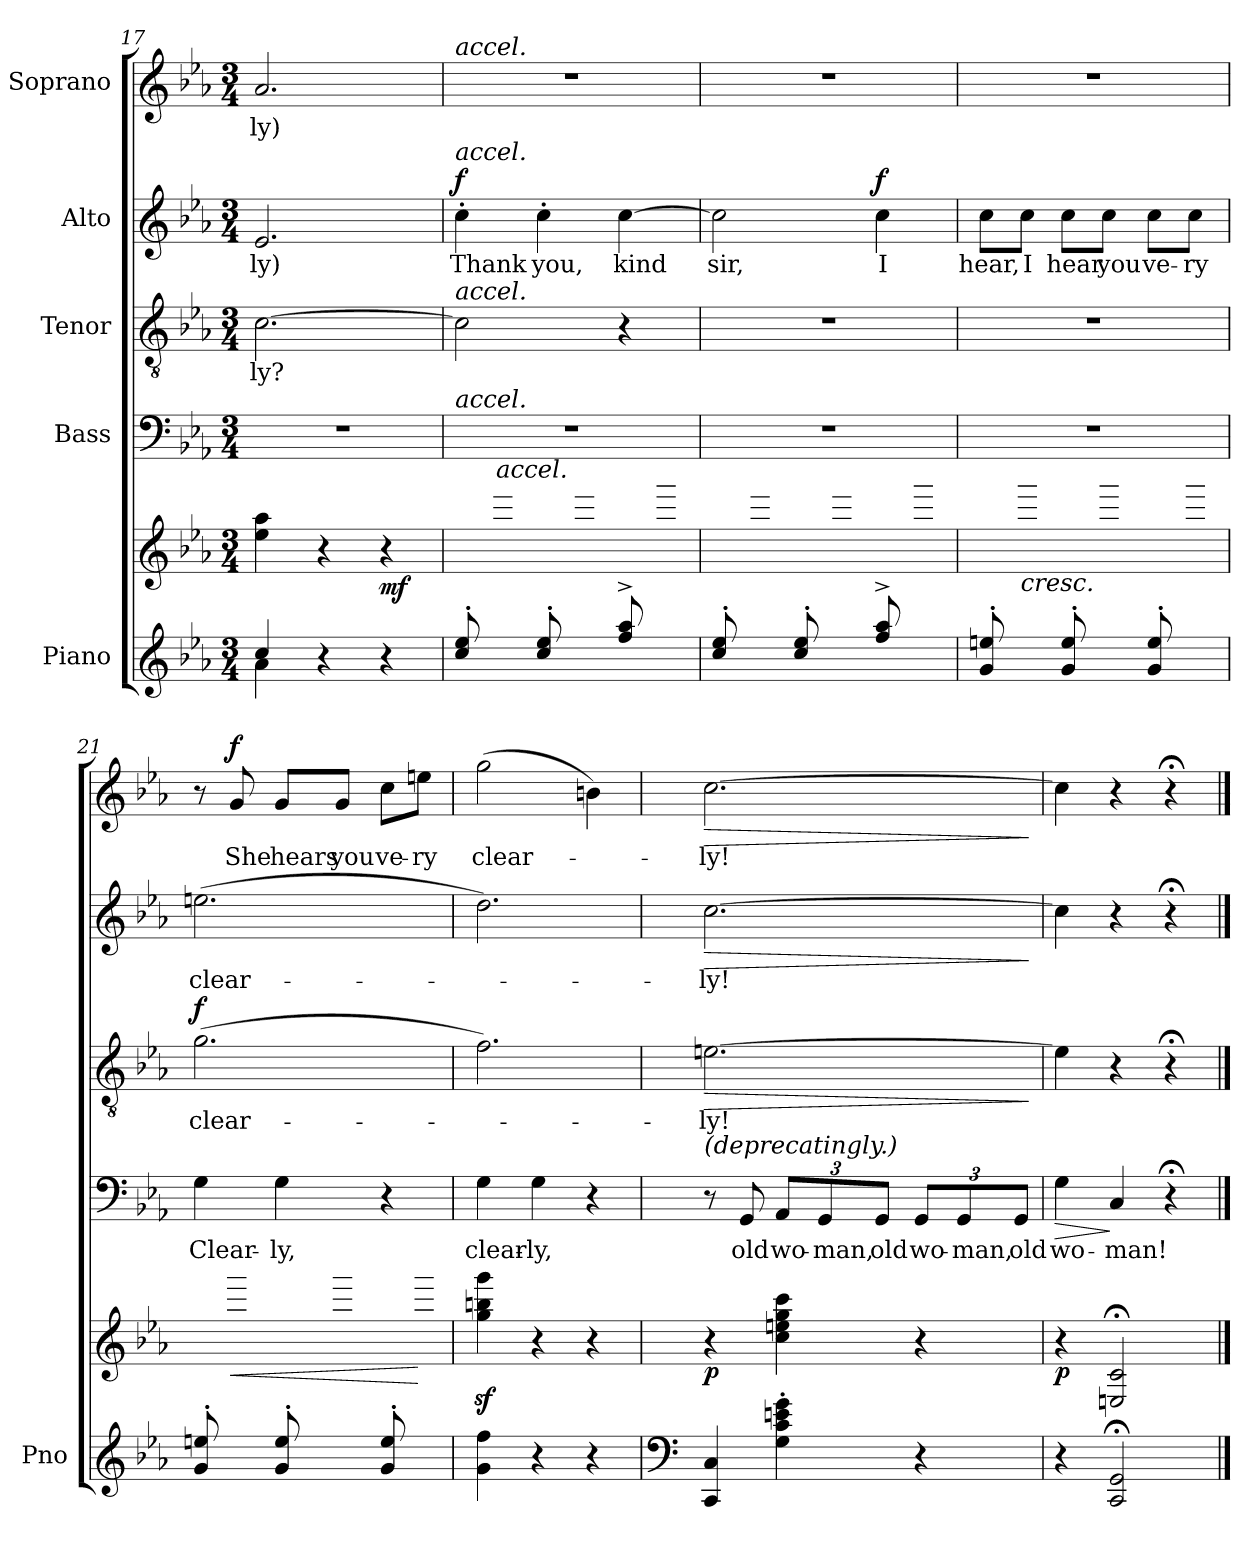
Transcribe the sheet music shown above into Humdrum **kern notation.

**kern	**kern	**dynam	**kern	**text	**dynam	**kern	**text	**dynam	**kern	**text	**dynam	**kern	**text	**dynam
*part5	*part5	*part5	*part4	*part4	*part4	*part3	*part3	*part3	*part2	*part2	*part2	*part1	*part1	*part1
*staff6	*staff5	*staff5/6	*staff4	*staff4	*staff4	*staff3	*staff3	*staff3	*staff2	*staff2	*staff2	*staff1	*staff1	*staff1
*I"Piano	*	*	*I"Bass	*	*	*I"Tenor	*	*	*I"Alto	*	*	*I"Soprano	*	*
*I'Pno	*	*	*	*	*	*	*	*	*	*	*	*	*	*
*clefG2	*clefG2	*	*clefF4	*	*	*clefGv2	*	*	*clefG2	*	*	*clefG2	*	*
*k[b-e-a-]	*k[b-e-a-]	*	*k[b-e-a-]	*	*	*k[b-e-a-]	*	*	*k[b-e-a-]	*	*	*k[b-e-a-]	*	*
*M3/4	*M3/4	*	*M3/4	*	*	*M3/4	*	*	*M3/4	*	*	*M3/4	*	*
=17	=17	=17	=17	=17	=17	=17	=17	=17	=17	=17	=17	=17	=17	=17
*^	*	*	*	*	*	*	*	*	*	*	*	*	*	*
!	!	!	!	!	!	!	!	!LO:LY:b	!	!	!LO:LY:b	!	!	!LO:LY:b	!
4cc/	4a-\	4ee-\ 4aa-\	.	2.r	.	.	[2.c\	-ly?	.	2.e-!/	-ly)	.	2.a-!/	-ly)	.
4r	2ryy	4r	.	.	.	.	.	.	.	.	.	.	.	.	.
!	!	!	!LO:DY:b	!	!	!	!	!	!	!	!	!	!	!	!
4r	.	4r	mf	.	.	.	.	.	.	.	.	.	.	.	.
=18	=18	=18	=18	=18	=18	=18	=18	=18	=18	=18	=18	=18	=18	=18	=18
!	!	!	!	!	!	!	!	!	!	!	!	!	!LO:TX:a:i:t=accel.	!	!
!	!	!	!	!	!	!	!	!	!	!LO:TX:a:i:t=accel.	!	!	!	!	!
!	!	!	!	!	!	!	!LO:TX:a:i:t=accel.	!	!	!	!	!	!	!	!
!	!	!	!	!LO:TX:a:i:t=accel.	!	!	!	!	!	!	!	!	!	!	!
!	!	!	!	!	!	!	!	!	!	!	!LO:LY:b	!LO:DY:a	!	!	!
8cc/' 8ee-/'L	2.ryy	8ryy	.	2.r	.	.	2c\]	.	.	4cc'\	Thank	f	2.r	.	.
!	!	!LO:TX:a:i:t=accel.	!	!	!	!	!	!	!	!	!	!	!	!	!
8ryy	.	8aa-\' 8eee-\'	.	.	.	.	.	.	.	.	.	.	.	.	.
!	!	!	!	!	!	!	!	!	!	!	!LO:LY:b	!	!	!	!
8cc/' 8ee-/'	.	8ryy	.	.	.	.	.	.	.	4cc'\	you,	.	.	.	.
8ryy	.	8aa-\' 8eee-\'J	.	.	.	.	.	.	.	.	.	.	.	.	.
!	!	!	!	!	!	!	!	!	!	!	!LO:LY:b	!	!	!	!
(>8ff/^ 8aa-/^L	.	8ryy	.	.	.	.	4r	.	.	[4cc\	kind	.	.	.	.
8ryy	.	8ccc\ 8fff\ 8aaa-\J)	.	.	.	.	.	.	.	.	.	.	.	.	.
=19	=19	=19	=19	=19	=19	=19	=19	=19	=19	=19	=19	=19	=19	=19	=19
!	!	!	!	!	!	!	!	!	!	!	!LO:LY:b	!	!	!	!
8cc/' 8ee-/'L	2.ryy	8ryy	.	2.r	.	.	2.r	.	.	2cc\]	sir,	.	2.r	.	.
8ryy	.	8aa-\ 8eee-\	.	.	.	.	.	.	.	.	.	.	.	.	.
8cc/' 8ee-/'	.	8ryy	.	.	.	.	.	.	.	.	.	.	.	.	.
8ryy	.	8aa-\ 8eee-\J	.	.	.	.	.	.	.	.	.	.	.	.	.
!	!	!	!	!	!	!	!	!	!	!	!LO:LY:b	!LO:DY:a	!	!	!
(>8ff/^ 8aa-/^L	.	8ryy	.	.	.	.	.	.	.	4cc\	I	f	.	.	.
8ryy	.	8ccc\ 8fff\ 8aaa-\J)	.	.	.	.	.	.	.	.	.	.	.	.	.
=20	=20	=20	=20	=20	=20	=20	=20	=20	=20	=20	=20	=20	=20	=20	=20
!	!	!	!	!	!	!	!	!	!	!	!LO:LY:b	!	!	!	!
8g/' 8een/'L	2.ryy	8ryy	.	2.r	.	.	2.r	.	.	8cc\L	hear,	.	2.r	.	.
!	!	!LO:TX:b:i:t=cresc.	!	!	!	!	!	!	!	!	!	!	!	!	!
!	!	!	!	!	!	!	!	!	!	!	!LO:LY:b	!	!	!	!
8ryy	.	8gg\' 8ccc\' 8ggg\'	.	.	.	.	.	.	.	8cc\J	I	.	.	.	.
!	!	!	!	!	!	!	!	!	!	!	!LO:LY:b	!	!	!	!
8g/' 8ee/'	.	8ryy	.	.	.	.	.	.	.	8cc\L	hear	.	.	.	.
!	!	!	!	!	!	!	!	!	!	!	!LO:LY:b	!	!	!	!
8ryy	.	8gg\' 8ccc\' 8ggg\'J	.	.	.	.	.	.	.	8cc\J	you	.	.	.	.
!	!	!	!	!	!	!	!	!	!	!	!LO:LY:b	!	!	!	!
8g/' 8ee/'L	.	8ryy	.	.	.	.	.	.	.	8cc\L	ve-	.	.	.	.
!	!	!	!	!	!	!	!	!	!	!	!LO:LY:b	!	!	!	!
8ryy	.	8gg\' 8ccc\' 8ggg\'J	.	.	.	.	.	.	.	8cc\J	-ry	.	.	.	.
!!LO:PB:g=z
=21	=21	=21	=21	=21	=21	=21	=21	=21	=21	=21	=21	=21	=21	=21	=21
!	!	!	!	!	!LO:LY:b	!	!	!LO:LY:b	!LO:DY:a	!	!LO:LY:b	!	!	!	!
8g/' 8een/'L	2.ryy	8ryy	.	4G\	Clear-	.	(>2.g\	clear-	f	(>2.een\	clear-	.	8r	.	.
!	!	!	!LO:HP:b	!	!	!	!	!	!	!	!	!	!	!LO:LY:b	!LO:DY:a
8ryy	.	8gg\' 8ccc\' 8ggg\'	<	.	.	.	.	.	.	.	.	.	8g/	She	f
!	!	!	!	!	!LO:LY:b	!	!	!	!	!	!	!	!	!LO:LY:b	!
8g/' 8ee/'	.	8ryy	.	4G\	-ly,	.	.	.	.	.	.	.	8g/L	hears	.
!	!	!	!	!	!	!	!	!	!	!	!	!	!	!LO:LY:b	!
8ryy	.	8gg\' 8ccc\' 8ggg\'J	.	.	.	.	.	.	.	.	.	.	8g/J	you	.
!	!	!	!	!	!	!	!	!	!	!	!	!	!	!LO:LY:b	!
8g/' 8ee/'L	.	8ryy	.	4r	.	.	.	.	.	.	.	.	8cc\L	ve-	.
!	!	!	!	!	!	!	!	!	!	!	!	!	!	!LO:LY:b	!
8ryy	.	8gg\' 8ccc\' 8ggg\'J	[	.	.	.	.	.	.	.	.	.	8een\J	-ry	.
*v	*v	*	*	*	*	*	*	*	*	*	*	*	*	*	*
=22	=22	=22	=22	=22	=22	=22	=22	=22	=22	=22	=22	=22	=22	=22
!	!	!	!	!LO:LY:b	!	!	!	!	!	!	!	!	!LO:LY:b	!
4g\ 4ff\	4gg\z< 4bbn\z< 4ggg\z<	.	4G\	clear-	.	2.f\)	.	.	2.dd\)	.	.	(>2gg\	clear-	.
!	!	!	!	!LO:LY:b	!	!	!	!	!	!	!	!	!	!
4r	4r	.	4G\	-ly,	.	.	.	.	.	.	.	.	.	.
4r	4r	.	4r	.	.	.	.	.	.	.	.	4bn\)	.	.
=23	=23	=23	=23	=23	=23	=23	=23	=23	=23	=23	=23	=23	=23	=23
*clefF4	*	*	*	*	*	*	*	*	*	*	*	*	*	*
!	!	!	!LO:TX:a:i:t=(deprecatingly.)	!	!	!	!	!	!	!	!	!	!	!
!	!	!LO:DY:b	!	!	!	!	!LO:LY:b	!LO:HP:b	!	!LO:LY:b	!LO:HP:b	!	!LO:LY:b	!LO:HP:b
4CC/ 4C/	4r	p	8r	.	.	[2.en\	-ly!	>	[2.cc\	-ly!	>	[2.cc\	-ly!	>
!	!	!	!	!LO:LY:b	!	!	!	!	!	!	!	!	!	!
.	.	.	8GG/	old	.	.	.	.	.	.	.	.	.	.
!	!	!	!	!LO:LY:b	!	!	!	!	!	!	!	!	!	!
4G\' 4c\' 4en\' 4g\'	4cc\ 4een\ 4gg\ 4ccc\	.	12AA-/L	wo-	.	.	.	.	.	.	.	.	.	.
!	!	!	!	!LO:LY:b	!	!	!	!	!	!	!	!	!	!
.	.	.	12GG/	-man,	.	.	.	.	.	.	.	.	.	.
!	!	!	!	!LO:LY:b	!	!	!	!	!	!	!	!	!	!
.	.	.	12GG/J	old	.	.	.	.	.	.	.	.	.	.
!	!	!	!	!LO:LY:b	!	!	!	!	!	!	!	!	!	!
4r	4r	.	12GG/L	wo-	.	.	.	.	.	.	.	.	.	.
!	!	!	!	!LO:LY:b	!	!	!	!	!	!	!	!	!	!
.	.	.	12GG/	-man,	.	.	.	.	.	.	.	.	.	.
!	!	!	!	!LO:LY:b	!	!	!	!	!	!	!	!	!	!
.	.	.	12GG/J	old	.	.	.	.	.	.	.	.	.	.
.	.	.	.	.	.	.	.	]	.	.	]	.	.	]
=24	=24	=24	=24	=24	=24	=24	=24	=24	=24	=24	=24	=24	=24	=24
!	!	!LO:DY:b	!	!LO:LY:b	!LO:HP:b	!	!	!	!	!	!	!	!	!
4r	4r	p	4G\	wo-	>	4e\]	.	.	4cc\]	.	.	4cc\]	.	.
!	!	!	!	!LO:LY:b	!	!	!	!	!	!	!	!	!	!
2CC/;< 2GG/;<	2En/;< 2c/;<	.	4C/	-man!	]	4r	.	.	4r	.	.	4r	.	.
.	.	.	4r;<	.	.	4r;<	.	.	4r;<	.	.	4r;<	.	.
==	==	==	==	==	==	==	==	==	==	==	==	==	==	==
*-	*-	*-	*-	*-	*-	*-	*-	*-	*-	*-	*-	*-	*-	*-
